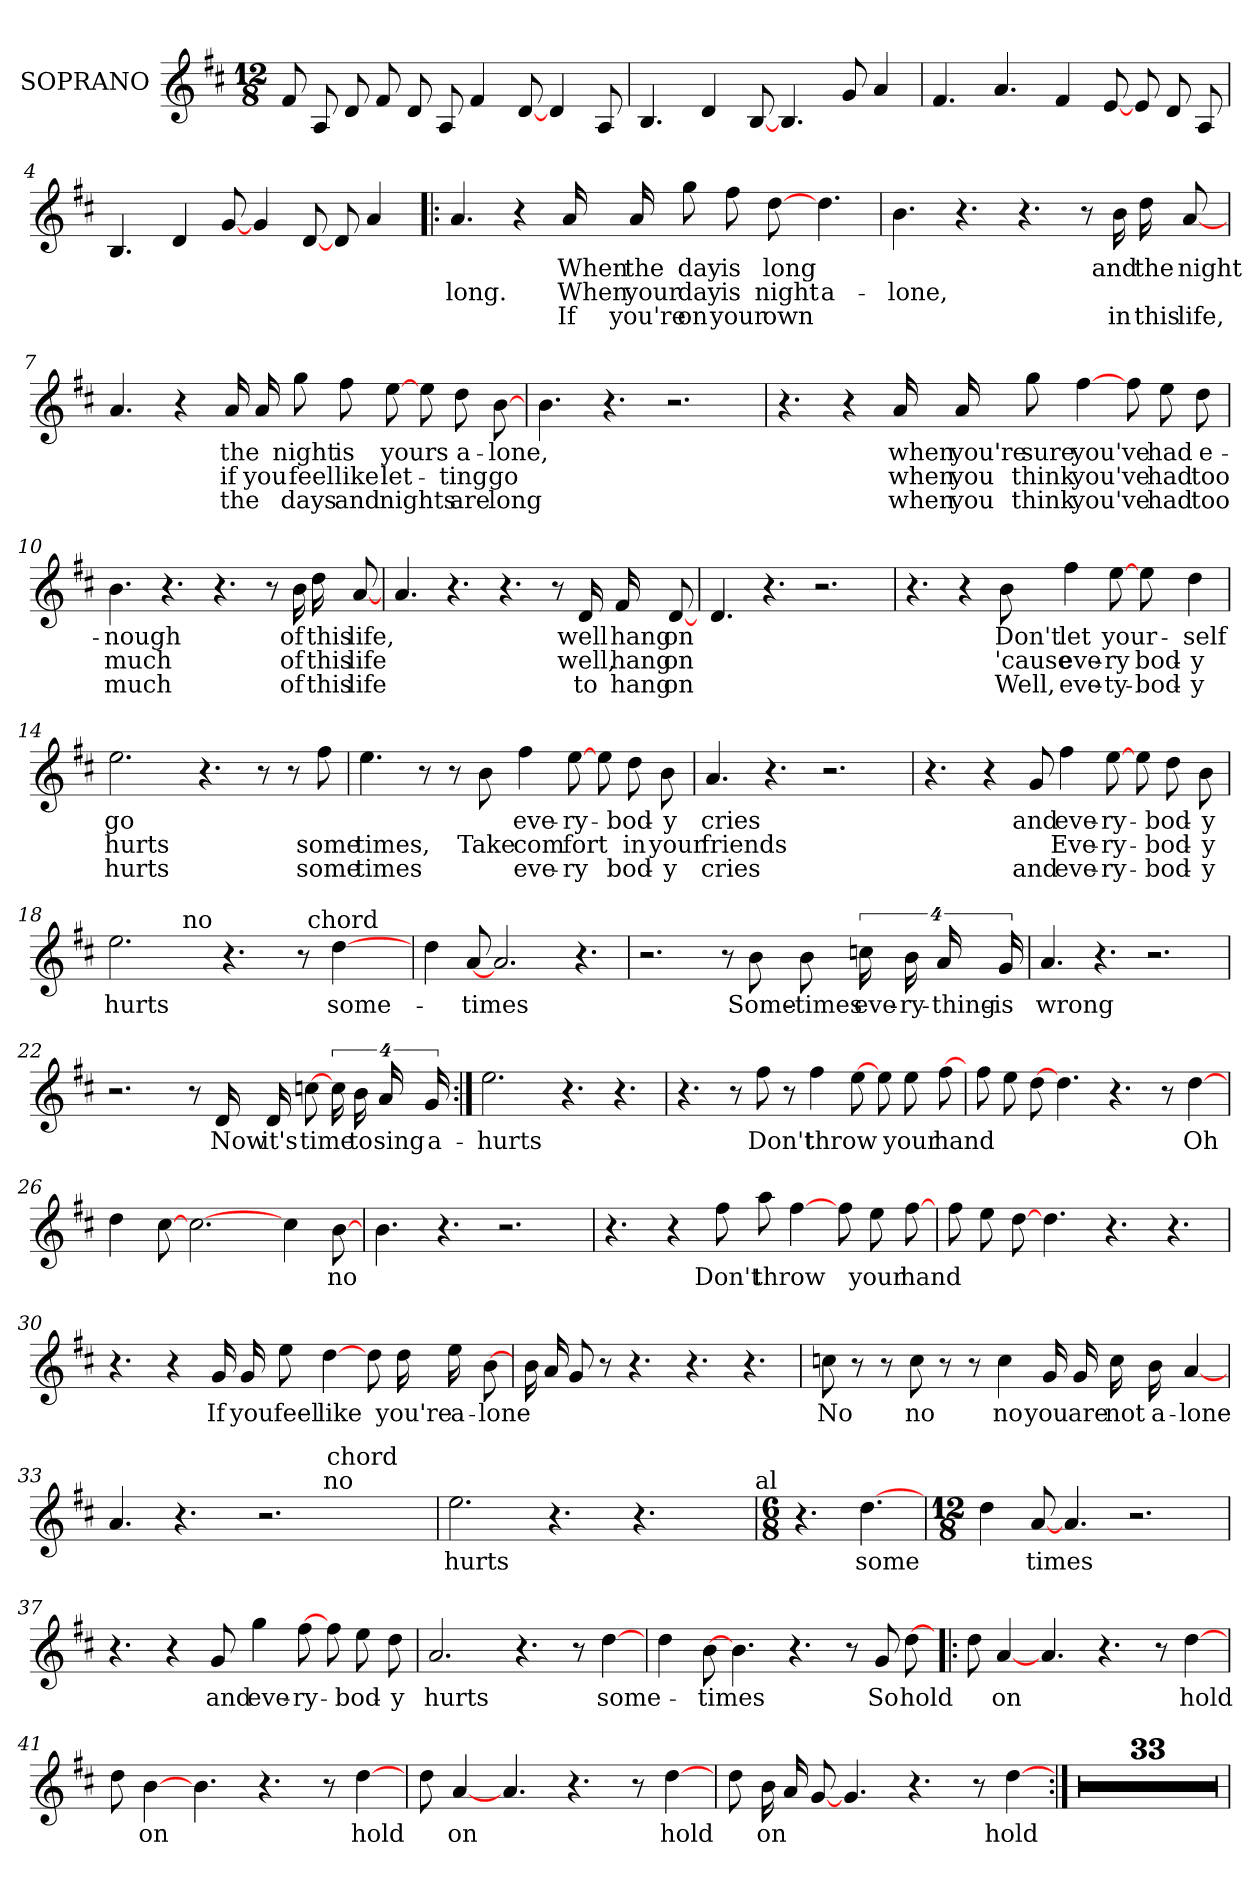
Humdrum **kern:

**kern	**text	**text	**text
*part1	*part1	*part1	*part1
*staff1	*staff1	*staff1	*staff1
*I"SOPRANO	*	*	*
*I'S.	*	*	*
*clefG2	*	*	*
*k[f#c#]	*	*	*
*D:	*	*	*
*M12/8	*	*	*
=1	=1	=1	=1
8f#L	.	.	.
8A	.	.	.
8d	.	.	.
8f#L	.	.	.
8d	.	.	.
8A	.	.	.
4f#	.	.	.
[8d	.	.	.
4d	.	.	.
8A	.	.	.
=2	=2	=2	=2
4.B	.	.	.
4d	.	.	.
[8B	.	.	.
4.B	.	.	.
8gL	.	.	.
4a	.	.	.
=3	=3	=3	=3
4.f#	.	.	.
4.a	.	.	.
4f#	.	.	.
[8e	.	.	.
8eL	.	.	.
8d	.	.	.
8A	.	.	.
=4	=4	=4	=4
4.B	.	.	.
4d	.	.	.
[8g	.	.	.
4g	.	.	.
[8d	.	.	.
8dL	.	.	.
4a	.	.	.
=5!|:	=5!|:	=5!|:	=5!|:
4.a	.	-long.	.
4r	.	.	.
16a	-When	-When	-If
16a	-the	-your	-you're
8ggL	-day	-day	-on
8ff#	-is	-is	-your
[8dd	-long	-night	-own
4.dd	.	-a-	.
=6	=6	=6	=6
4.b	.	-lone,	.
4.r	.	.	.
4.r	.	.	.
8r	.	.	.
16b	-and	.	-in
16dd	-the	.	-this
[8a	-night	.	-life,
=7	=7	=7	=7
4.a	.	.	.
4r	.	.	.
16a	-the	-if	-the
16a	.	-you	.
8ggL	-night	-feel	-days
8ff#	-is	-like	-and
[8ee	-yours	-let-	-nights
8eeL	.	.	.
8dd	-a-	-ting	-are
[8b	-lone,	-go	-long
=8	=8	=8	=8
4.b	.	.	.
4.r	.	.	.
2.r	.	.	.
=9	=9	=9	=9
4.r	.	.	.
4r	.	.	.
16a	-when	-when	-when
16a	-you're	-you	-you
8ggL	-sure	-think	-think
[4ff#	-you've	-you've	-you've
8ff#L	.	.	.
8ee	-had	-had	-had
8dd	-e-	-too	-too
=10	=10	=10	=10
4.b	-nough	-much	-much
4.r	.	.	.
4.r	.	.	.
8r	.	.	.
16b	-of	-of	-of
16dd	-this	-this	-this
[8a	-life,	-life	-life
=11	=11	=11	=11
4.a	.	.	.
4.r	.	.	.
4.r	.	.	.
8r	.	.	.
16d	-well	-well,	-to
16f#	-hang	-hang	-hang
[8d	-on	-on	-on
=12	=12	=12	=12
4.d	.	.	.
4.r	.	.	.
2.r	.	.	.
=13	=13	=13	=13
4.r	.	.	.
4r	.	.	.
8b	-Don't	-'cause	-Well,
4ff#	-let	-eve-	-eve-
[8ee	-your-	-ry	-ty-
8eeL	.	-bod-	-bod-
4dd	-self	-y	-y
=14	=14	=14	=14
2.ee	-go	-hurts	-hurts
4.r	.	.	.
8r	.	.	.
8r	.	.	.
8ff#	.	-some	-some
=15	=15	=15	=15
4.ee	.	-times,	-times
8r	.	.	.
8r	.	.	.
8b	.	-Take	.
4ff#	-eve-	-com	-eve-
[8ee	-ry-	-fort	-ry
8eeL	.	.	.
8dd	-bod-	-in	-bod-
8b	-y	-your	-y
=16	=16	=16	=16
4.a	-cries	-friends	-cries
4.r	.	.	.
2.r	.	.	.
=17	=17	=17	=17
4.r	.	.	.
4r	.	.	.
8g	-and	.	-and
4ff#	-eve-	-Eve-	-eve-
[8ee	-ry-	-ry-	-ry-
8eeL	.	.	.
8dd	-bod-	-bod-	-bod-
8b	-y	-y	-y
=18	=18	=18	=18
!LO:TX:a:t=To	!	!	!
*^	*	*	*
*	*^	*	*	*
2.ee	2ryy	1ryy	-hurts	.	.
.	128ryy	.	.	.	.
.	256ryy	.	.	.	.
.	1024ryy	.	.	.	.
!	!LO:TX:a:t=no	!	!	!	!
.	2ryy	.	.	.	.
4.r	.	.	.	.	.
.	.	8ryy	.	.	.
.	4ryy	.	.	.	.
8r	.	64ryy	.	.	.
.	.	512ryy	.	.	.
!	!	!LO:TX:a:t=chord	!	!	!
.	.	4ryy	.	.	.
[4dd	.	.	-some-	.	.
.	8ryy	.	.	.	.
.	16ryy	.	.	.	.
.	.	16ryy	.	.	.
.	32ryy	.	.	.	.
.	.	32ryy	.	.	.
.	64ryy	.	.	.	.
.	.	128..ryy	.	.	.
.	512.ryy	.	.	.	.
*v	*v	*v	*	*	*
=19	=19	=19	=19
4dd	.	.	.
[8a	-times	.	.
2.a	.	.	.
4.r	.	.	.
=20	=20	=20	=20
2.r	.	.	.
8r	.	.	.
8b	-Some-	.	.
8b	-times	.	.
32%3ccLL	-eve-	.	.
32%3b	-ry-	.	.
32%3a	-thing-	.	.
32%3g	-is	.	.
=21	=21	=21	=21
4.a	-wrong	.	.
4.r	.	.	.
2.r	.	.	.
=22	=22	=22	=22
2.r	.	.	.
8r	.	.	.
16d	-Now	.	.
16d	-it's	.	.
[8cc	-time	.	.
32%3ccLL	.	.	.
32%3b	-to	.	.
32%3a	-sing	.	.
32%3g	-a-	.	.
=23:|!	=23:|!	=23:|!	=23:|!
2.ee	-hurts	.	.
4.r	.	.	.
4.r	.	.	.
=24	=24	=24	=24
4.r	.	.	.
8r	.	.	.
8ff#	-Don't	.	.
8r	.	.	.
4ff#	-throw	.	.
[8ee	.	.	.
8eeL	.	.	.
8ee	-your	.	.
[8ff#	-hand	.	.
=25	=25	=25	=25
8ff#L	.	.	.
8ee	.	.	.
[8dd	.	.	.
4.dd	.	.	.
4.r	.	.	.
8r	.	.	.
[4dd	-Oh	.	.
=26	=26	=26	=26
4dd	.	.	.
[8cc#	.	.	.
[2.cc#	.	.	.
4cc#	.	.	.
[8b	-no	.	.
=27	=27	=27	=27
4.b	.	.	.
4.r	.	.	.
2.r	.	.	.
=28	=28	=28	=28
4.r	.	.	.
4r	.	.	.
8ff#	-Don't	.	.
8aaL	-throw	.	.
[4ff#	.	.	.
8ff#L	.	.	.
8ee	-your	.	.
[8ff#	-hand	.	.
=29	=29	=29	=29
8ff#L	.	.	.
8ee	.	.	.
[8dd	.	.	.
4.dd	.	.	.
4.r	.	.	.
4.r	.	.	.
=30	=30	=30	=30
4.r	.	.	.
4r	.	.	.
16g	-If	.	.
16g	-you	.	.
8eeL	-feel	.	.
[4dd	-like	.	.
8ddL	.	.	.
16dd	-you're	.	.
16ee	-a-	.	.
[8b	-lone	.	.
=31	=31	=31	=31
16bLL	.	.	.
16a	.	.	.
8g	.	.	.
8r	.	.	.
4.r	.	.	.
4.r	.	.	.
4.r	.	.	.
=32	=32	=32	=32
8ccL	-No	.	.
8r	.	.	.
8r	.	.	.
8ccL	-no	.	.
8r	.	.	.
8r	.	.	.
4cc	-no	.	.
16g	-you	.	.
16g	-are	.	.
16ccLL	-not	.	.
16b	-a-	.	.
[4a	-lone	.	.
=33	=33	=33	=33
*^	*	*	*
*	*^	*	*	*
4.a	2ryy	2ryy	.	.	.
4.r	.	.	.	.	.
.	4ryy	4ryy	.	.	.
2.r	8ryy	8ryy	.	.	.
.	16ryy	16ryy	.	.	.
.	128ryy	128ryy	.	.	.
.	512ryy	256ryy	.	.	.
!	!LO:TX:a:t=no	!	!	!	!
.	2ryy	.	.	.	.
.	.	1024ryy	.	.	.
!	!	!LO:TX:a:t=chord	!	!	!
.	.	2ryy	.	.	.
.	32ryy	.	.	.	.
.	.	32ryy	.	.	.
.	64ryy	.	.	.	.
.	.	64ryy	.	.	.
.	256.ryy	.	.	.	.
.	.	512.ryy	.	.	.
*v	*v	*v	*	*	*
=34	=34	=34	=34
*^	*	*	*
2.ee	1ryy	-hurts	.	.
4.r	.	.	.	.
.	4ryy	.	.	.
4.r	.	.	.	.
.	8ryy	.	.	.
.	16ryy	.	.	.
.	32ryy	.	.	.
.	64ryy	.	.	.
.	128...ryy	.	.	.
!	!LO:TX:a:t=al	!	!	!
.	1024ryy	.	.	.
*v	*v	*	*	*
=35	=35	=35	=35
*M6/8	*	*	*
4.r	.	.	.
[4.dd	-some	.	.
=36	=36	=36	=36
*M12/8	*	*	*
4dd	.	.	.
[8a	-times	.	.
4.a	.	.	.
2.r	.	.	.
=37	=37	=37	=37
4.r	.	.	.
4r	.	.	.
8g	-and	.	.
4gg	-eve-	.	.
[8ff#	-ry-	.	.
8ff#L	.	.	.
8ee	-bod-	.	.
8dd	-y	.	.
=38	=38	=38	=38
2.a	-hurts	.	.
4.r	.	.	.
8r	.	.	.
[4dd	-some-	.	.
=39	=39	=39	=39
4dd	.	.	.
[8b	-times	.	.
4.b	.	.	.
4.r	.	.	.
8r	.	.	.
8g	-So	.	.
[8dd	-hold	.	.
=40!|:	=40!|:	=40!|:	=40!|:
8ddL	.	.	.
[4a	-on	.	.
4.a	.	.	.
4.r	.	.	.
8r	.	.	.
[4dd	-hold	.	.
=41	=41	=41	=41
8ddL	.	.	.
[4b	-on	.	.
4.b	.	.	.
4.r	.	.	.
8r	.	.	.
[4dd	-hold	.	.
=42	=42	=42	=42
8ddL	.	.	.
[4a	-on	.	.
4.a	.	.	.
4.r	.	.	.
8r	.	.	.
[4dd	-hold	.	.
=43	=43	=43	=43
8ddL	.	.	.
16b	-on	.	.
16a	.	.	.
[8g	.	.	.
4.g	.	.	.
4.r	.	.	.
8r	.	.	.
[4dd	-hold	.	.
=44:|!	=44:|!	=44:|!	=44:|!
1.r	.	.	.
=45	=45	=45	=45
1.r	.	.	.
=46	=46	=46	=46
1.r	.	.	.
=47	=47	=47	=47
1.r	.	.	.
=48	=48	=48	=48
1.r	.	.	.
=49	=49	=49	=49
1.r	.	.	.
=50	=50	=50	=50
1.r	.	.	.
=51	=51	=51	=51
1.r	.	.	.
=52	=52	=52	=52
1.r	.	.	.
=53	=53	=53	=53
1.r	.	.	.
=54	=54	=54	=54
1.r	.	.	.
=55	=55	=55	=55
1.r	.	.	.
=56	=56	=56	=56
1.r	.	.	.
=57	=57	=57	=57
1.r	.	.	.
=58	=58	=58	=58
1.r	.	.	.
=59	=59	=59	=59
1.r	.	.	.
=60	=60	=60	=60
1.r	.	.	.
=61	=61	=61	=61
1.r	.	.	.
=62	=62	=62	=62
1.r	.	.	.
=63	=63	=63	=63
1.r	.	.	.
=64	=64	=64	=64
1.r	.	.	.
=65	=65	=65	=65
1.r	.	.	.
=66	=66	=66	=66
1.r	.	.	.
=67	=67	=67	=67
1.r	.	.	.
=68	=68	=68	=68
1.r	.	.	.
=69	=69	=69	=69
1.r	.	.	.
=70	=70	=70	=70
1.r	.	.	.
=71	=71	=71	=71
1.r	.	.	.
=72	=72	=72	=72
1.r	.	.	.
=73	=73	=73	=73
1.r	.	.	.
=74	=74	=74	=74
1.r	.	.	.
=75	=75	=75	=75
1.r	.	.	.
=76	=76	=76	=76
1.r	.	.	.
=	=	=	=
*-	*-	*-	*-
